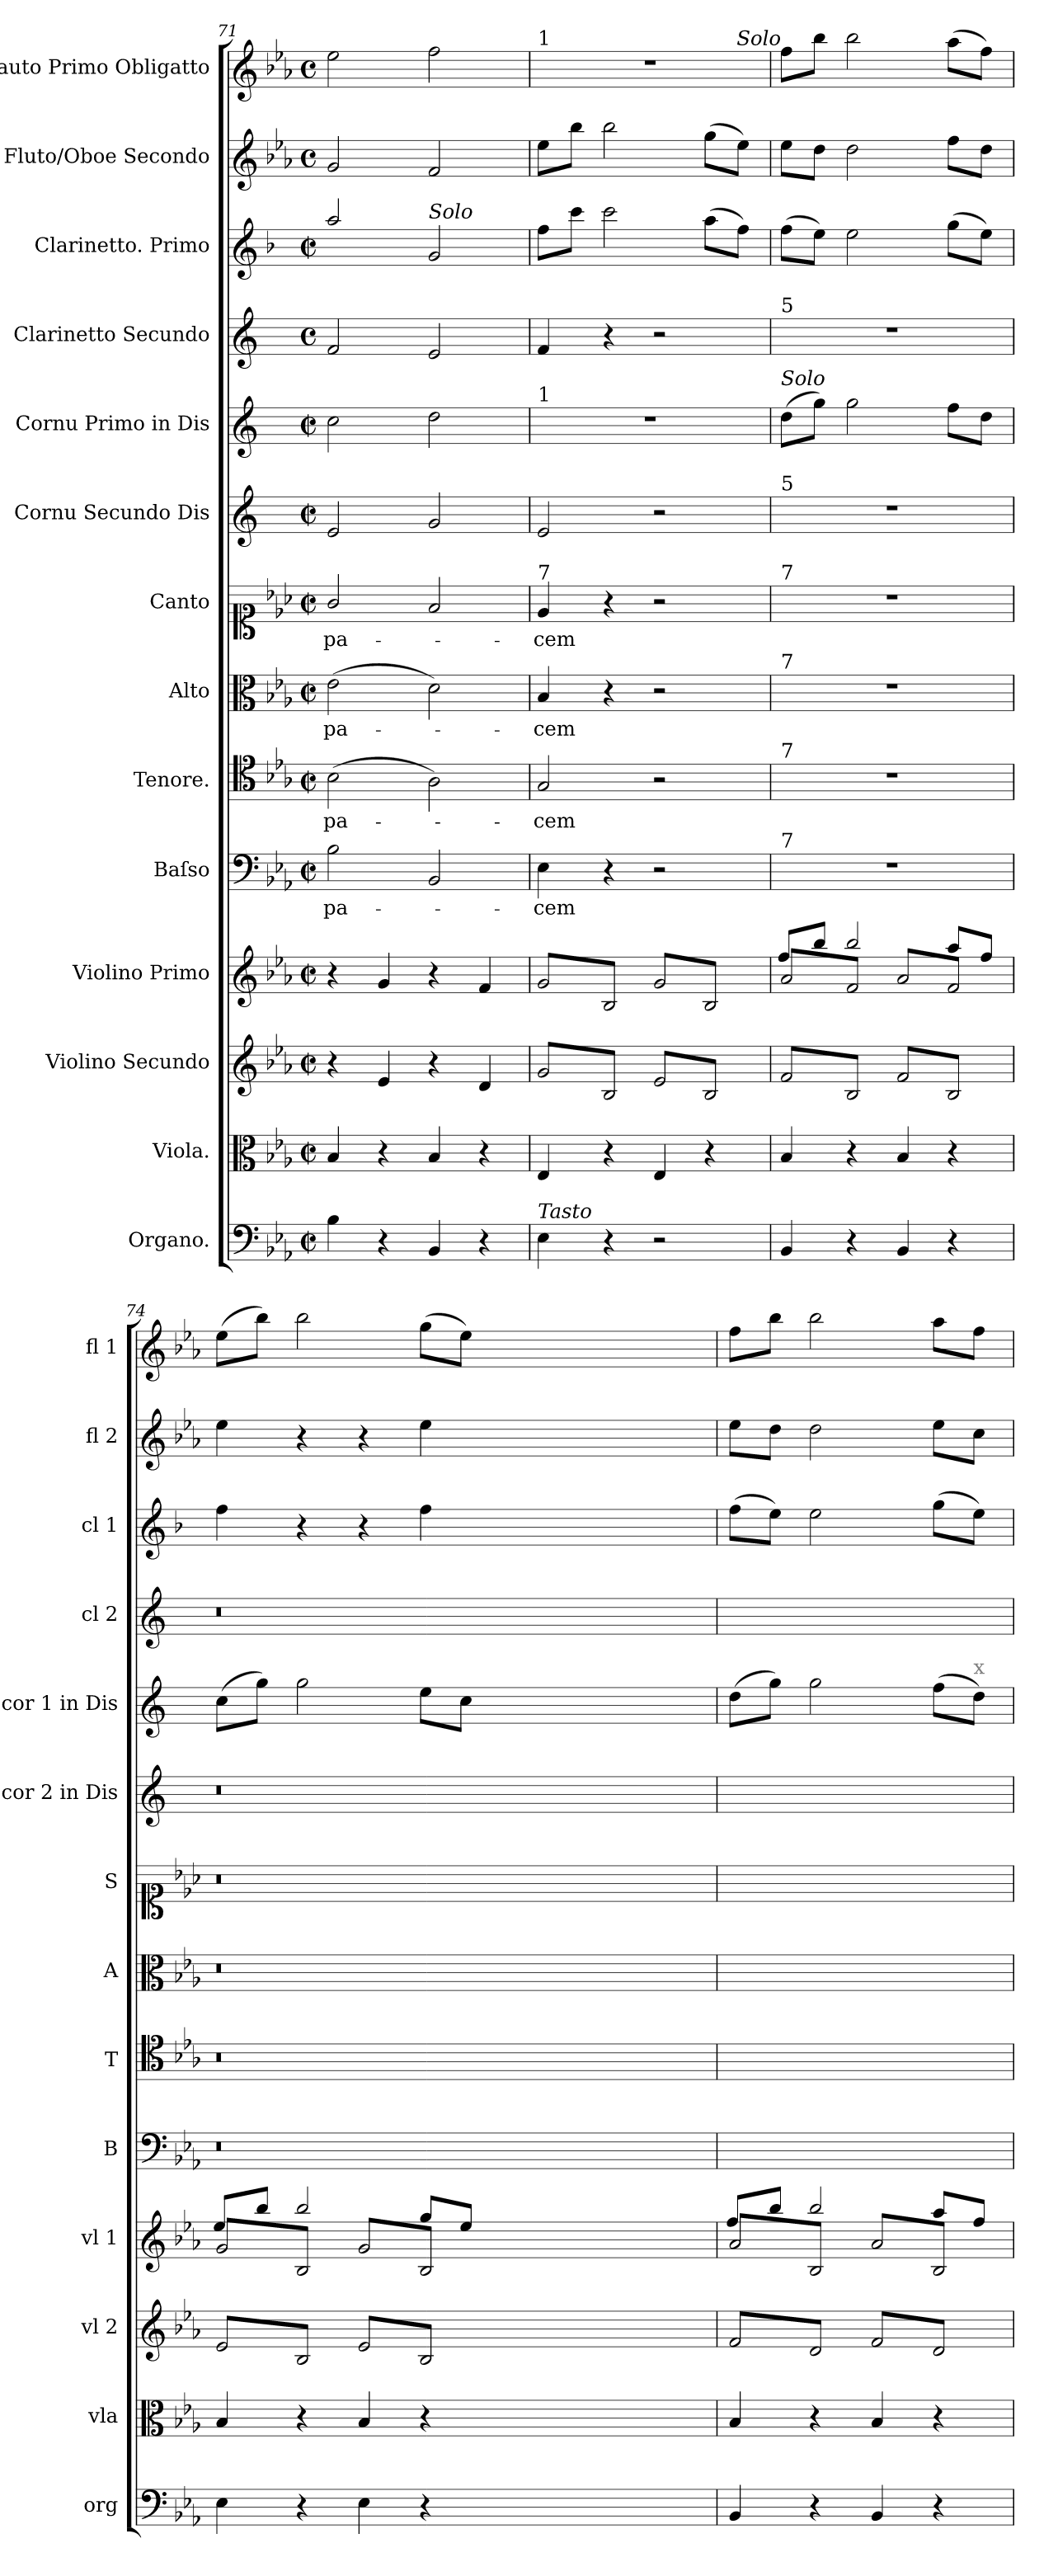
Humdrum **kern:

**kern	**dynam	**kern	**kern	**dynam	**kern	**dynam	**kern	**text	**kern	**text	**kern	**text	**kern	**text	**kern	**kern	**kern	**kern	**kern	**kern
*part14	*part14	*part13	*part12	*part12	*part11	*part11	*part10	*part10	*part9	*part9	*part8	*part8	*part7	*part7	*part6	*part5	*part4	*part3	*part2	*part1
*staff14	*staff14	*staff13	*staff12	*staff12	*staff11	*staff11	*staff10	*staff10	*staff9	*staff9	*staff8	*staff8	*staff7	*staff7	*staff6	*staff5	*staff4	*staff3	*staff2	*staff1
*I"Organo.	*	*I"Viola.	*I"Violino Secundo	*	*I"Violino Primo	*	*I"Baſso	*	*I"Tenore.	*	*I"Alto	*	*I"Canto	*	*I"Cornu Secundo Dis	*I"Cornu Primo in Dis	*I"Clarinetto Secundo	*I"Clarinetto. Primo	*I"Fluto/Oboe Secondo	*I"Flauto Primo Obligatto
*I'org	*	*I'vla	*I'vl 2	*	*I'vl 1	*	*I'B	*	*I'T	*	*I'A	*	*I'S	*	*I'cor 2 in Dis	*I'cor 1 in Dis	*I'cl 2	*I'cl 1	*I'fl 2	*I'fl 1
*clefF4	*	*clefC3	*clefG2	*	*clefG2	*	*clefF4	*	*clefC4	*	*clefC3	*	*clefC1	*	*clefG2	*clefG2	*clefG2	*clefG2	*clefG2	*clefG2
*	*	*	*	*	*	*	*	*	*	*	*	*	*	*	*ITrd-2c-3	*ITrd-2c-3	*ITrd1c2	*ITrd1c2	*	*
*k[b-e-a-]	*	*k[b-e-a-]	*k[b-e-a-]	*	*k[b-e-a-]	*	*k[b-e-a-]	*	*k[b-e-a-]	*	*k[b-e-a-]	*	*k[b-e-a-]	*	*k[b-e-a-]	*k[b-e-a-]	*k[b-e-]	*k[b-e-a-]	*k[b-e-a-]	*k[b-e-a-]
*E-:	*	*E-:	*E-:	*	*E-:	*	*E-:	*	*E-:	*	*E-:	*	*E-:	*	*	*	*	*E-:	*E-:	*E-:
*M2/2	*	*M2/2	*M2/2	*	*M2/2	*	*M2/2	*	*M2/2	*	*M2/2	*	*M2/2	*	*M2/2	*M2/2	*M2/2	*M2/2	*M2/2	*M2/2
*met(c|)	*	*met(c|)	*met(c|)	*	*met(c|)	*	*met(c|)	*	*met(c|)	*	*met(c|)	*	*met(c|)	*	*met(c|)	*met(c|)	*met(c)	*met(c|)	*met(c)	*met(c)
=71	=71	=71	=71	=71	=71	=71	=71	=71	=71	=71	=71	=71	=71	=71	=71	=71	=71	=71	=71	=71
4B-\	.	4B-/	4r	.	4r	.	2B-\	pa-	(2B-\	pa-	(2e-\	pa-	2g/	pa-	2g/	2ee-\	2e-/	2gg/	2g/	2ee-\
4r	.	4r	4e-/	.	4g/	.	.	.	.	.	.	.	.	.	.	.	.	.	.	.
!	!	!	!	!	!	!	!	!	!	!	!	!	!	!	!	!	!	!LO:TX:a:i:t=Solo	!	!
4BB-/	.	4B-/	4r	.	4r	.	2BB-/	.	2A-\)	.	2d\)	.	2f/	.	2b-/	2ff\	2d/	2f/	2f/	2ff\
4r	.	4r	4d/	.	4f/	.	.	.	.	.	.	.	.	.	.	.	.	.	.	.
=72	=72	=72	=72	=72	=72	=72	=72	=72	=72	=72	=72	=72	=72	=72	=72	=72	=72	=72	=72	=72
!	!	!	!	!	!	!	!	!	!	!	!	!	!	!	!	!	!	!	!	!LO:TX:a:t=1
!	!	!	!	!	!	!	!	!	!	!	!	!	!	!	!	!LO:TX:a:t=1	!	!	!	!
!	!	!	!	!	!	!	!	!	!	!	!	!	!LO:TX:a:t=7	!	!	!	!	!	!	!
!LO:TX:a:i:t=Tasto	!	!	!	!	!	!	!	!	!	!	!	!	!	!	!	!	!	!	!	!
!	!	!	!	!LO:DY:a	!	!LO:DY:a:rj	!	!	!	!	!	!	!	!	!	!	!	!	!	!
*	*	*	*tremolo	*	*	*	*	*	*	*	*	*	*	*	*	*	*	*	*	*
*	*	*	*	*	*tremolo	*	*	*	*	*	*	*	*	*	*	*	*	*	*	*
4E-\	.	4E-/	(8g/L	pio	(8g/L	pio	4E-\	-cem	2G/	-cem	4B-/	-cem	4e-/	-cem	2g/	1r	4e-/	8ee-\L	8ee-\L	1r
.	.	.	8B-/)	.	8B-/)	.	.	.	.	.	.	.	.	.	.	.	.	8bb-\J	8bb-\J	.
4r	.	4r	8g/	.	8g/	.	4r	.	.	.	4r	.	4r	.	.	.	4r	2bb-\	2bb-\	.
.	.	.	8B-/)J	.	8B-/)J	.	.	.	.	.	.	.	.	.	.	.	.	.	.	.
2r	.	4E-/	(8e-/L	.	(8g/L	.	2r	.	2r	.	2r	.	2r	.	2r	.	2r	.	.	.
.	.	.	8B-/)	.	8B-/)	.	.	.	.	.	.	.	.	.	.	.	.	.	.	.
.	.	4r	8e-/	.	8g/	.	.	.	.	.	.	.	.	.	.	.	.	(8gg\L	(8gg\L	.
.	.	.	8B-/)J	.	8B-/)J	.	.	.	.	.	.	.	.	.	.	.	.	8ee-\J)	8ee-\J)	.
=73	=73	=73	=73	=73	=73	=73	=73	=73	=73	=73	=73	=73	=73	=73	=73	=73	=73	=73	=73	=73
*	*	*	*	*	*^	*	*	*	*	*	*	*	*	*	*	*	*	*	*	*
!	!	!	!	!	!	!	!	!	!	!	!	!	!	!	!	!	!	!	!	!	!LO:TX:a:i:rj:t=Solo
!	!	!	!	!	!	!	!	!	!	!	!	!	!	!	!	!	!	!LO:TX:a:t=5	!	!	!
!	!	!	!	!	!	!	!	!	!	!	!	!	!	!	!	!	!LO:TX:a:i:t=Solo	!	!	!	!
!	!	!	!	!	!	!	!	!	!	!	!	!	!	!	!	!LO:TX:a:t=5	!	!	!	!	!
!	!	!	!	!	!	!	!	!	!	!	!	!	!	!LO:TX:a:t=7	!	!	!	!	!	!	!
!	!	!	!	!	!	!	!	!	!	!	!	!LO:TX:a:t=7	!	!	!	!	!	!	!	!	!
!	!	!	!	!	!	!	!	!	!	!LO:TX:a:t=7	!	!	!	!	!	!	!	!	!	!	!
!	!	!	!	!	!	!	!	!LO:TX:a:t=7	!	!	!	!	!	!	!	!	!	!	!	!	!
4BB-/	pio	4B-/	(8f/L	.	(<8a-/L	8ff!/L	.	1r	.	1r	.	1r	.	1r	.	1r	(8ff\L	1r	(8ee-\L	8ee-\L	8ff\L
.	.	.	8B-/)	.	8f/)	8bb-!/J	.	.	.	.	.	.	.	.	.	.	8bb-\J)	.	8dd\J)	8dd\J	8bb-\J
4r	.	4r	8f/	.	8a-/	2bb-!/	.	.	.	.	.	.	.	.	.	.	2bb-\	.	2dd\	2dd\	2bb-\
.	.	.	8B-/)J	.	8f/)J	.	.	.	.	.	.	.	.	.	.	.	.	.	.	.	.
4BB-/	.	4B-/	(8f/L	.	(<8a-/L	.	.	.	.	.	.	.	.	.	.	.	.	.	.	.	.
.	.	.	8B-/)	.	8f/)	.	.	.	.	.	.	.	.	.	.	.	.	.	.	.	.
4r	.	4r	8f/	.	8a-/	8aa-!/L	.	.	.	.	.	.	.	.	.	.	8aa-\L	.	(8ff\L	8ff\L	(8aa-\L
.	.	.	8B-/)J	.	8f/)J	8ff!/J	.	.	.	.	.	.	.	.	.	.	8ff\J	.	8dd\J)	8dd\J	8ff\J)
=74	=74	=74	=74	=74	=74	=74	=74	=74	=74	=74	=74	=74	=74	=74	=74	=74	=74	=74	=74	=74	=74
4E-\	.	4B-/	(8e-/L	.	(<8g/L	8ee-!/L	.	0.r	.	0.r	.	0.r	.	0.r	.	0.r	(8ee-\L	0.r	4ee-\	4ee-\	(8ee-\L
.	.	.	8B-/)	.	8B-/)	8bb-!/J	.	.	.	.	.	.	.	.	.	.	8bb-\J)	.	.	.	8bb-\J)
4r	.	4r	8e-/	.	8g/	2bb-!/	.	.	.	.	.	.	.	.	.	.	2bb-\	.	4r	4r	2bb-\
.	.	.	8B-/)J	.	8B-/)J	.	.	.	.	.	.	.	.	.	.	.	.	.	.	.	.
4E-\	.	4B-/	(8e-/L	.	(<8g/L	.	.	.	.	.	.	.	.	.	.	.	.	.	4r	4r	.
.	.	.	8B-/)	.	8B-/)	.	.	.	.	.	.	.	.	.	.	.	.	.	.	.	.
4r	.	4r	8e-/	.	8g/	8gg!/L	.	.	.	.	.	.	.	.	.	.	8gg\L	.	4ee-\	4ee-\	(8gg\L
.	.	.	8B-/)J	.	8B-/)J	8ee-!/J	.	.	.	.	.	.	.	.	.	.	8ee-\J	.	.	.	8ee-\J)
0ryy	.	0ryy	0ryy	.	0ryy	0ryy	.	.	.	.	.	.	.	.	.	.	0ryy	.	0ryy	0ryy	0ryy
.	.	.	.	.	.	.	.	.	.	.	.	.	.	.	.	.	.	.	.	.	.
=75	=75	=75	=75	=75	=75	=75	=75	=75	=75	=75	=75	=75	=75	=75	=75	=75	=75	=75	=75	=75	=75
4BB-/	.	4B-/	(8f/L	.	(<8a-/L	8ff!/L	.	1ryy	.	1ryy	.	1ryy	.	1ryy	.	1ryy	(8ff\L	1ryy	(8ee-\L	8ee-\L	8ff\L
.	.	.	8d/)	.	8B-/)	8bb-!/J	.	.	.	.	.	.	.	.	.	.	8bb-\J)	.	8dd\J)	8dd\J	8bb-\J
4r	.	4r	8f/	.	8a-/	2bb-!/	.	.	.	.	.	.	.	.	.	.	2bb-\	.	2dd\	2dd\	2bb-\
.	.	.	8d/)J	.	8B-/)J	.	.	.	.	.	.	.	.	.	.	.	.	.	.	.	.
4BB-/	.	4B-/	(8f/L	.	(<8a-/L	.	.	.	.	.	.	.	.	.	.	.	.	.	.	.	.
.	.	.	8d/)	.	8B-/)	.	.	.	.	.	.	.	.	.	.	.	.	.	.	.	.
4r	.	4r	8f/	.	8a-/	8aa-!/L	.	.	.	.	.	.	.	.	.	.	(8aa-\L	.	(8ff\L	8ee-\L	8aa-\L
!	!	!	!	!	!	!	!	!	!	!	!	!	!	!	!	!	!LO:TX:a:color=grey:t=x	!	!	!	!
.	.	.	8d/)J	.	8B-/)J	8ff!/J	.	.	.	.	.	.	.	.	.	.	8ff\J)	.	8dd\J)	8cc\J	8ff\J
*	*	*	*	*	*Xtremolo	*	*	*	*	*	*	*	*	*	*	*	*	*	*	*	*
*	*	*	*Xtremolo	*	*	*	*	*	*	*	*	*	*	*	*	*	*	*	*	*	*
.	.	.	.	.	.	.	.	.	.	.	.	.	.	.	.	.	.	.	.	.	.
.	.	.	.	.	.	.	.	.	.	.	.	.	.	.	.	.	.	.	.	.	.
*	*	*	*	*	*v	*v	*	*	*	*	*	*	*	*	*	*	*	*	*	*	*
=	=	=	=	=	=	=	=	=	=	=	=	=	=	=	=	=	=	=	=	=
*-	*-	*-	*-	*-	*-	*-	*-	*-	*-	*-	*-	*-	*-	*-	*-	*-	*-	*-	*-	*-
